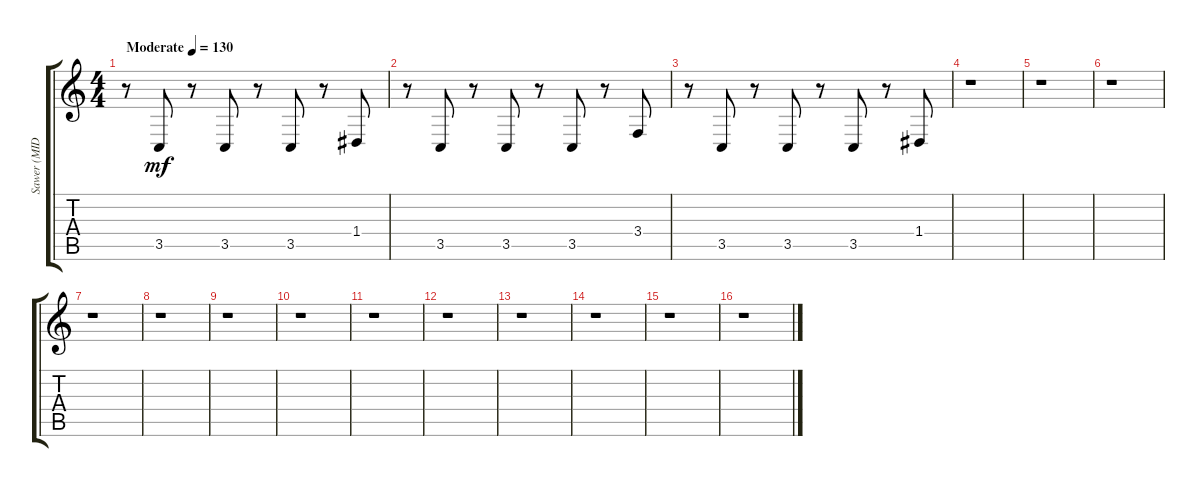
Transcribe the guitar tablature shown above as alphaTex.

\track ("Sawer (MIDI)" "Sawer (MID") {instrument acousticgrandpiano}
\staff {score tabs}
\tuning (E4 B3 G3 D3 A2 E2) {hide}
\ts (4 4)
\tempo (130 "Moderate")
\clef g2
\ks c
r.8{dy mf instrument acousticgrandpiano} 3.5.8 r.8 3.5.8 r.8 3.5.8 r.8 1.4.8 |
r.8 3.5.8 r.8 3.5.8 r.8 3.5.8 r.8 3.4.8 |
r.8 3.5.8 r.8 3.5.8 r.8 3.5.8 r.8 1.4.8 |
r.1 |
r.1 |
r.1 |
r.1 |
r.1 |
r.1 |
r.1 |
r.1 |
r.1 |
r.1 |
r.1 |
r.1 |
r.1
